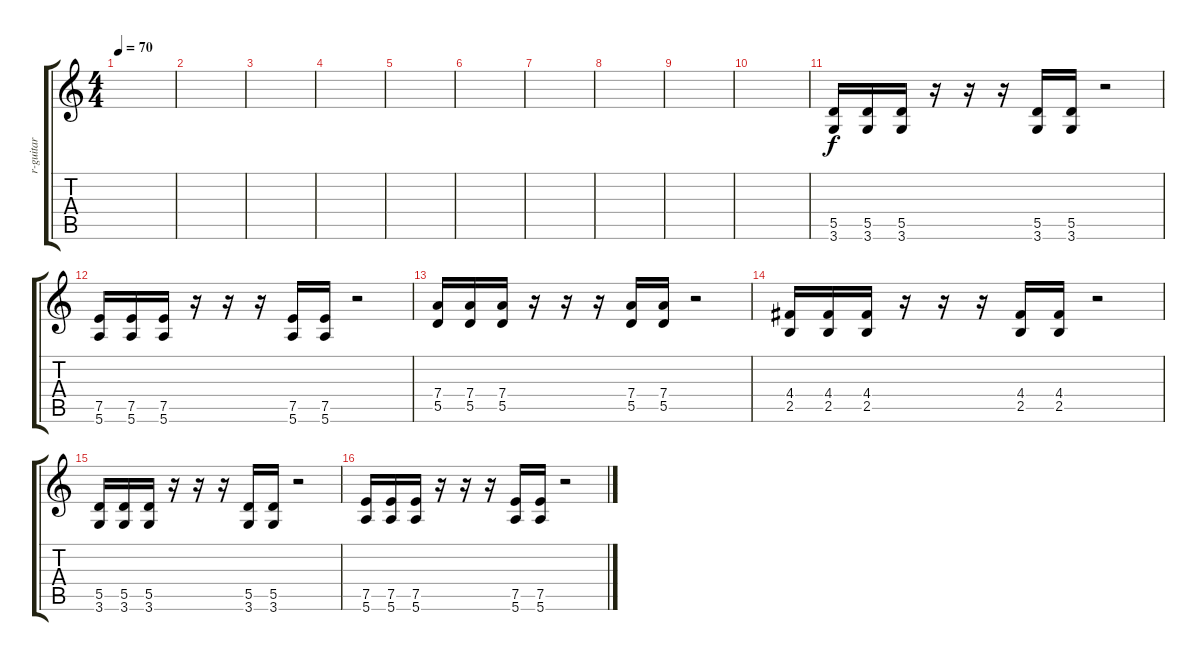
\track ("r-guitar" "r-guitar") {instrument distortionguitar}
\staff {score tabs}
\tuning (E4 B3 G3 D3 A2 E2) {hide}
\ts (4 4)
\tempo 70
\clef g2
\ks c
|
|
|
|
|
|
|
|
|
|
(5.5 3.6).16 (5.5 3.6).16 (5.5 3.6).16 r.16 r.16 r.16 (5.5 3.6).16 (5.5 3.6).16 r.2 |
(7.5 5.6).16 (7.5 5.6).16 (7.5 5.6).16 r.16 r.16 r.16 (7.5 5.6).16 (7.5 5.6).16 r.2 |
(7.4 5.5).16 (7.4 5.5).16 (7.4 5.5).16 r.16 r.16 r.16 (7.4 5.5).16 (7.4 5.5).16 r.2 |
(4.4 2.5).16 (4.4 2.5).16 (4.4 2.5).16 r.16 r.16 r.16 (4.4 2.5).16 (4.4 2.5).16 r.2 |
(5.5 3.6).16 (5.5 3.6).16 (5.5 3.6).16 r.16 r.16 r.16 (5.5 3.6).16 (5.5 3.6).16 r.2 |
(7.5 5.6).16 (7.5 5.6).16 (7.5 5.6).16 r.16 r.16 r.16 (7.5 5.6).16 (7.5 5.6).16 r.2
